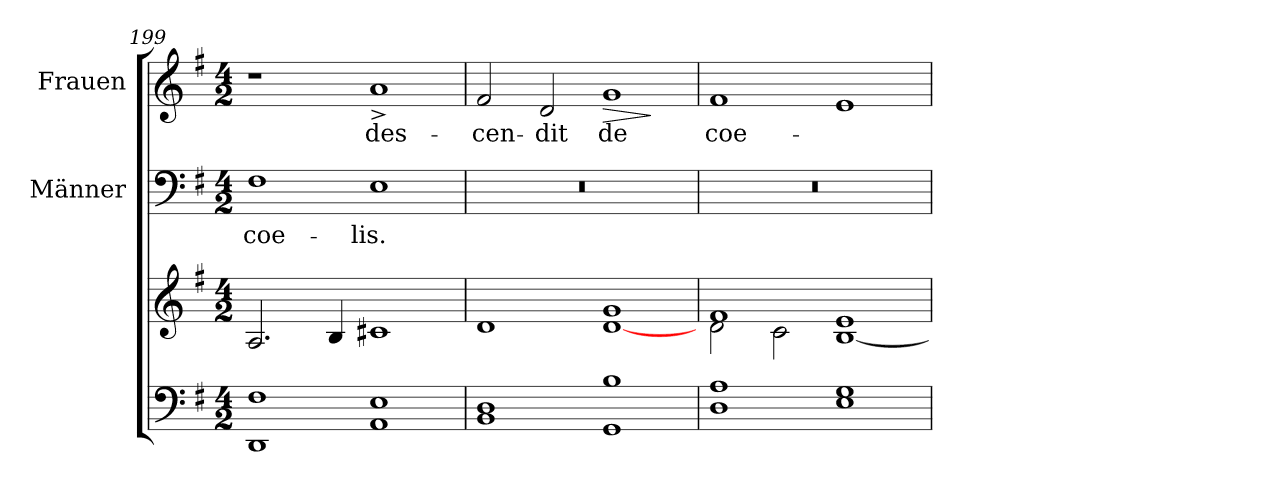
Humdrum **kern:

**kern	**kern	**kern	**text	**kern	**text	**dynam
*part3	*part3	*part2	*part2	*part1	*part1	*part1
*staff4	*staff3	*staff2	*staff2	*staff1	*staff1	*staff1
*	*	*I"Männer	*	*I"Frauen	*	*
!!LO:LB:g=z
*clefF4	*clefG2	*clefF4	*	*clefG2	*	*
*k[f#]	*k[f#]	*k[f#]	*	*k[f#]	*	*
*G:	*G:	*G:	*	*G:	*	*
*M4/2	*M4/2	*M4/2	*	*M4/2	*	*
=199	=199	=199	=199	=199	=199	=199
*^	*	*	*	*	*	*
!	!	!	!	!LO:LY:b	!	!	!
1F#	1DD	2.A/	1F#	coe-	1r	.	.
.	.	4B/	.	.	.	.	.
!	!	!	!	!LO:LY:b	!	!LO:LY:b	!
1E	1AA	1c#X	1E	-lis.	1a^>	des-	.
=200	=200	=200	=200	=200	=200	=200	=200
!	!	!	!	!	!	!LO:LY:b	!
1D	1BB	1d	0r	.	2f#/	-cen-	.
!	!	!	!	!	!	!LO:LY:b	!
.	.	.	.	.	2d/	-dit	.
!	!	!	!	!	!	!LO:LY:b	!LO:HP:b
1B	1GG	[1d 1g	.	.	1g	de	>
*v	*v	*	*	*	*	*	*
.	.	.	.	.	.	]
=201	=201	=201	=201	=201	=201	=201
*^	*^	*	*	*	*	*
!	!	!	!	!	!	!	!LO:LY:b	!
1A	1D	1f#	2d\	0r	.	1f#	coe-	.
.	.	.	2c\	.	.	.	.	.
1G	1E	1e	[<1B	.	.	1e	.	.
*v	*v	*	*	*	*	*	*	*
*	*v	*v	*	*	*	*	*
=	=	=	=	=	=	=
*-	*-	*-	*-	*-	*-	*-
